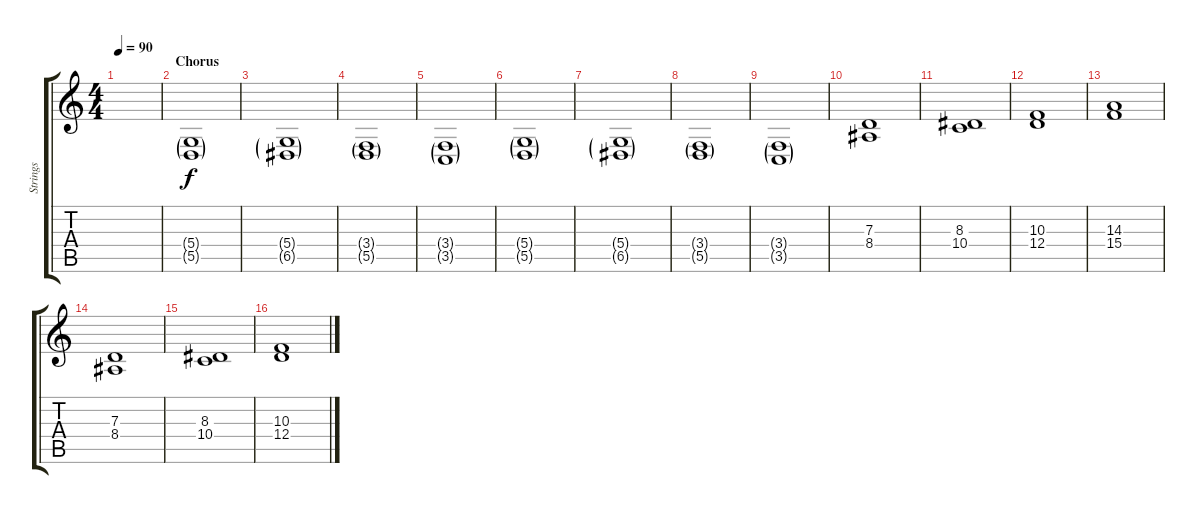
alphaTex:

\track ("Strings" "Strings") {instrument stringensemble1}
\staff {score tabs}
\tuning (E4 B3 G3 D3 A2 E2) {hide}
\ts (4 4)
\tempo 90
\clef g2
\ks c
|
\section ("" "Chorus")
(5.4{g} 5.5{g}).1 |
(5.4{g} 6.5{g}).1 |
(3.4{g} 5.5{g}).1 |
(3.4{g} 3.5{g}).1 |
(5.4{g} 5.5{g}).1 |
(5.4{g} 6.5{g}).1 |
(3.4{g} 5.5{g}).1 |
(3.4{g} 3.5{g}).1 |
(7.3 8.4).1{dy f} |
(8.3 10.4).1 |
(10.3 12.4).1 |
(14.3 15.4).1 |
(7.3 8.4).1 |
(8.3 10.4).1 |
(10.3 12.4).1
